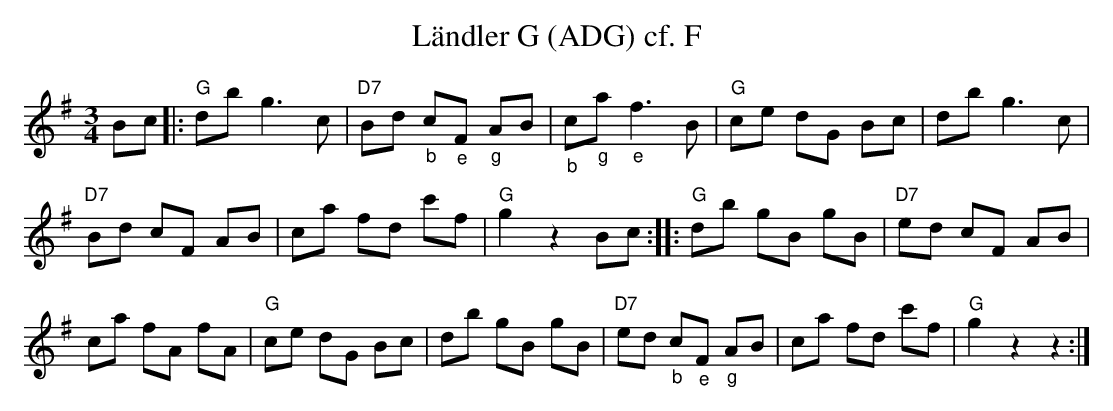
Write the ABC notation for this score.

X:1
T:L\"andler G (ADG) cf. F
M:3/4
L:1/8
K:Gmaj%%MIDI gchordon
Bc |: "G"dbg3c | "D7"Bd "_b"c"_e"F "_g"AB | "_b"c"_g"a"_e"f3B | "G"ce dG Bc | dbg3c |
"D7"Bd cF AB | ca fd c'f | "G"g2z2Bc :: "G"db gB gB | "D7"ed cF AB |
ca fA fA | "G"ce dG Bc | db gB gB | "D7"ed "_b"c"_e"F "_g"AB | ca fd c'f | "G"g2z2z2 :|
